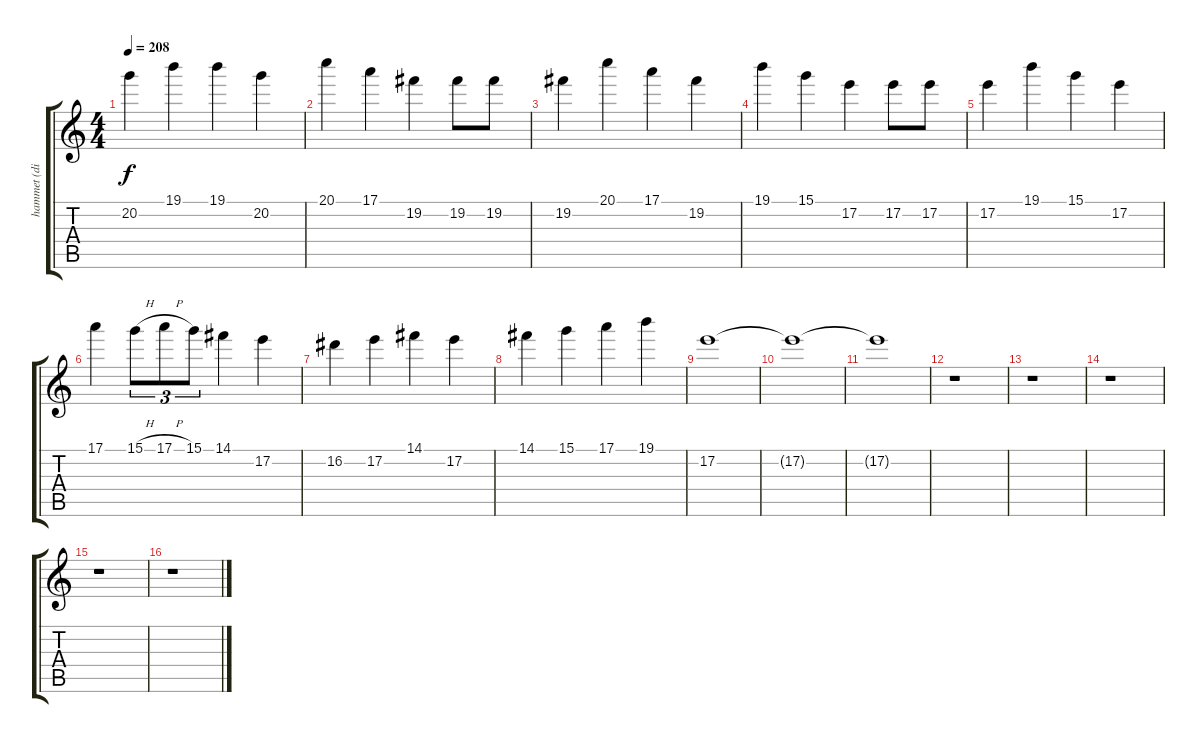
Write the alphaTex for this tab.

\track ("hammet (dist)" "hammet (di") {instrument distortionguitar}
\staff {score tabs}
\tuning (E4 B3 G3 D3 A2 E2) {hide}
\ts (4 4)
\tempo 208
\clef g2
\ks c
20.2.4{dy f} 19.1.4 19.1.4 20.2.4 |
20.1.4 17.1.4 19.2.4 19.2.8 19.2.8 |
19.2.4 20.1.4 17.1.4 19.2.4 |
19.1.4 15.1.4 17.2.4 17.2.8 17.2.8 |
17.2.4 19.1.4 15.1.4 17.2.4 |
17.1.4 15.1{h}.8{tu (3 2)} 17.1{h}.8{tu (3 2)} 15.1.8{tu (3 2)} 14.1.4 17.2.4 |
16.2.4 17.2.4 14.1.4 17.2.4 |
14.1.4 15.1.4 17.1.4 19.1.4 |
17.2.1 |
17.2{t}.1 |
17.2{t}.1 |
r.1 |
r.1 |
r.1 |
r.1 |
r.1
